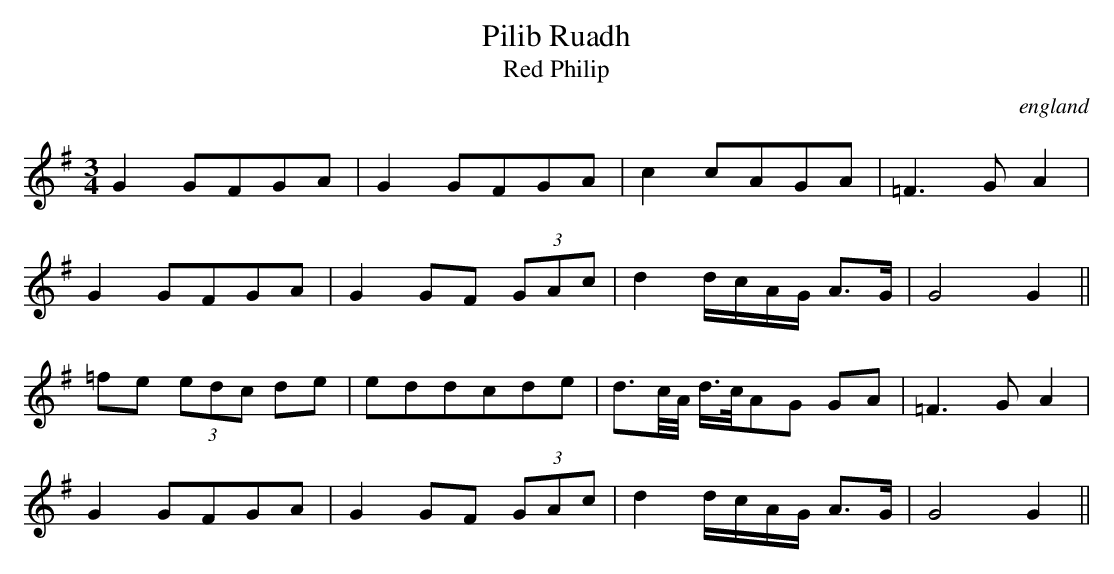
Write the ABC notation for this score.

X:1
T:Pilib Ruadh
T:Red Philip
O:england
L:1/8
M:3/4
K:G
G2 GFGA| G2 GFGA|c2 cAGA|=F3 G A2|
G2 GFGA|G2 GF (3GAc|d2 d/c/A/G/ A3/2G/|G4 G2||
=fe (3edc de|eddcde|d3/2c/4A/4 d3/4c/4AG GA|=F3 G A2|
G2 GFGA|G2 GF (3GAc|d2 d/c/A/G/ A3/2G/|G4 G2||
